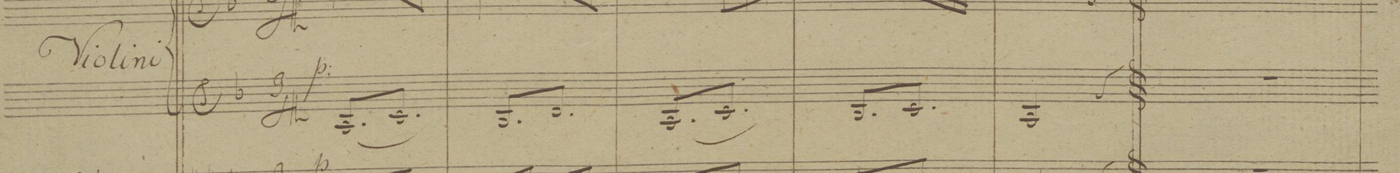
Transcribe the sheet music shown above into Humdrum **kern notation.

**kern	**dynam
*I"Violini	*
*clefG2	*
*k[b-]	*
*M3/4	*
*tremolo	*
(8A/L	p
8c/	.
8A/	.
8c/	.
8A/	.
8c/J)	.
=2	=2
8B-/L	.
8d/	.
8B-/	.
8d/	.
8B-/	.
8d/J	.
=3	=3
(8A/L	.
8c/	.
8A/	.
8c/	.
8A/	.
8c/J)	.
=4	=4
8B-/L	.
8c/	.
8B-/	.
8c/	.
8B-/	.
8c/J	.
*Xtremolo	*
=5	=5
2A/	.
4r	.
=6	=6
2.r	.
=7	=7
*-	*-
